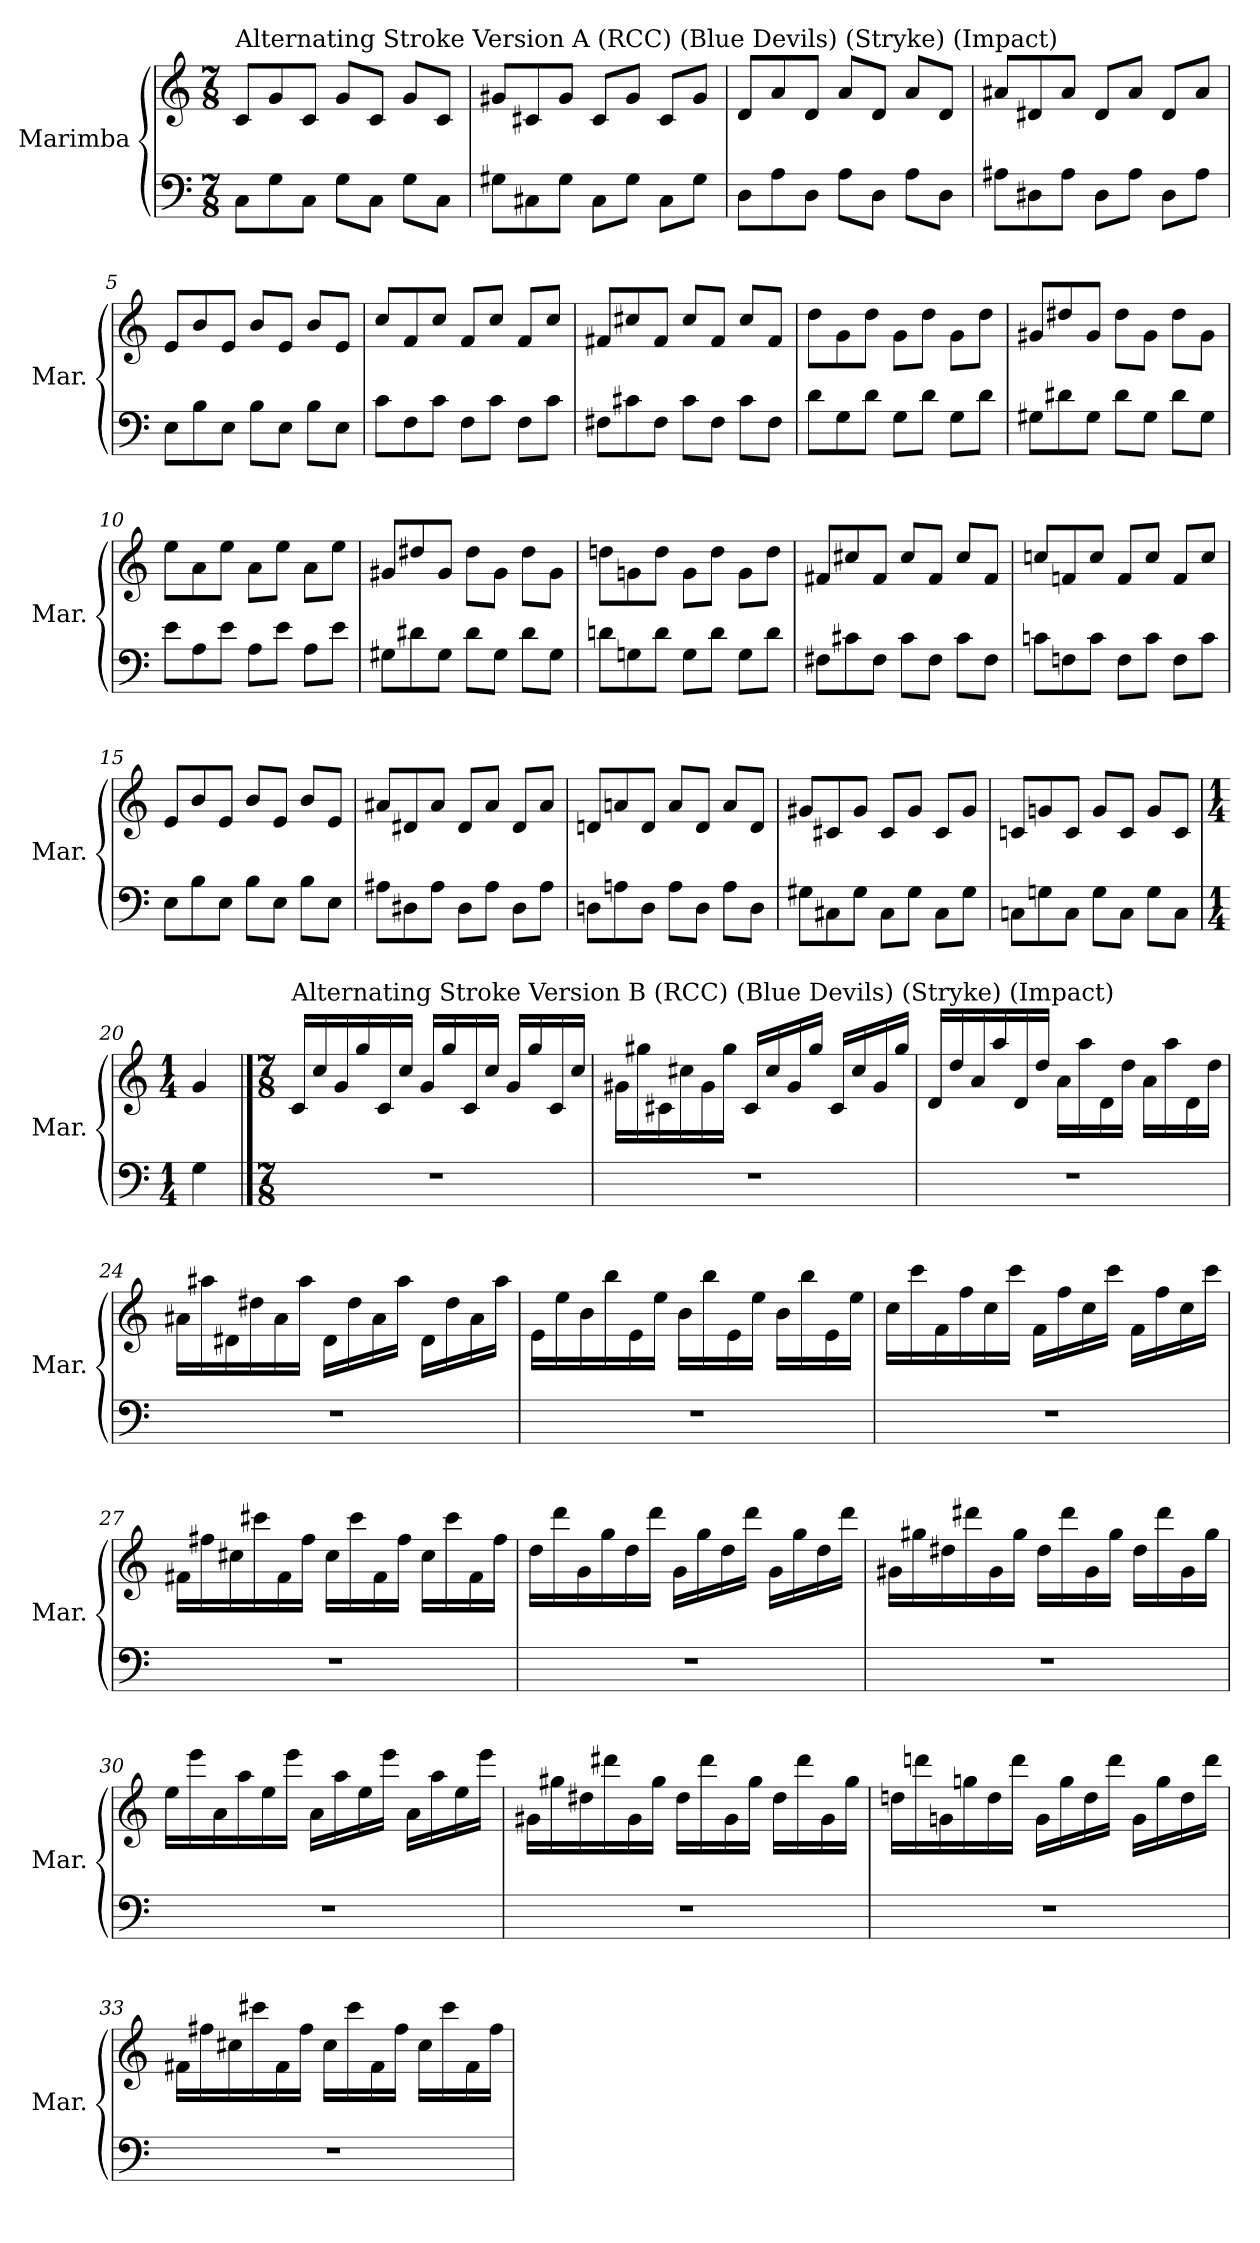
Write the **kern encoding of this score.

**kern	**kern
*part1	*part1
*staff2	*staff1
*I"Marimba	*
*I'Mar.	*
!!LO:PB:g=z
*clefF4	*clefG2
*k[]	*k[]
*M7/8	*M7/8
=1	=1
!	!LO:TX:a:t=Alternating Stroke Version A (RCC) (Blue Devils) (Stryke) (Impact)
8Ci\L	8ci/L
8Gi\	8gi/
8Ci\J	8ci/J
8Gi\L	8gi/L
8Ci\J	8ci/J
8Gi\L	8gi/L
8Ci\J	8ci/J
=2	=2
8G#Xi\L	8g#Xi/L
8C#Xi\	8c#Xi/
8G#i\J	8g#i/J
8C#i\L	8c#i/L
8G#i\J	8g#i/J
8C#i\L	8c#i/L
8G#i\J	8g#i/J
=3	=3
8Di\L	8di/L
8Ai\	8ai/
8Di\J	8di/J
8Ai\L	8ai/L
8Di\J	8di/J
8Ai\L	8ai/L
8Di\J	8di/J
=4	=4
8A#Xi\L	8a#Xi/L
8D#Xi\	8d#Xi/
8A#i\J	8a#i/J
8D#i\L	8d#i/L
8A#i\J	8a#i/J
8D#i\L	8d#i/L
8A#i\J	8a#i/J
=5	=5
8Ei\L	8ei/L
8Bi\	8bi/
8Ei\J	8ei/J
8Bi\L	8bi/L
8Ei\J	8ei/J
8Bi\L	8bi/L
8Ei\J	8ei/J
=6	=6
8ci\L	8cci/L
8Fi\	8fi/
8ci\J	8cci/J
8Fi\L	8fi/L
8ci\J	8cci/J
8Fi\L	8fi/L
8ci\J	8cci/J
=7	=7
8F#Xi\L	8f#Xi/L
8c#Xi\	8cc#Xi/
8F#i\J	8f#i/J
8c#i\L	8cc#i/L
8F#i\J	8f#i/J
8c#i\L	8cc#i/L
8F#i\J	8f#i/J
!!LO:LB:g=z
=8	=8
8di\L	8ddi\L
8Gi\	8gi\
8di\J	8ddi\J
8Gi\L	8gi\L
8di\J	8ddi\J
8Gi\L	8gi\L
8di\J	8ddi\J
=9	=9
8G#Xi\L	8g#Xi/L
8d#Xi\	8dd#Xi/
8G#i\J	8g#i/J
8d#i\L	8dd#i\L
8G#i\J	8g#i\J
8d#i\L	8dd#i\L
8G#i\J	8g#i\J
=10	=10
8ei\L	8eei\L
8Ai\	8ai\
8ei\J	8eei\J
8Ai\L	8ai\L
8ei\J	8eei\J
8Ai\L	8ai\L
8ei\J	8eei\J
=11	=11
8G#Xi\L	8g#Xi/L
8d#Xi\	8dd#Xi/
8G#i\J	8g#i/J
8d#i\L	8dd#i\L
8G#i\J	8g#i\J
8d#i\L	8dd#i\L
8G#i\J	8g#i\J
=12	=12
8dni\L	8ddni\L
8Gni\	8gni\
8di\J	8ddi\J
8Gi\L	8gi\L
8di\J	8ddi\J
8Gi\L	8gi\L
8di\J	8ddi\J
=13	=13
8F#Xi\L	8f#Xi/L
8c#Xi\	8cc#Xi/
8F#i\J	8f#i/J
8c#i\L	8cc#i/L
8F#i\J	8f#i/J
8c#i\L	8cc#i/L
8F#i\J	8f#i/J
=14	=14
8cni\L	8ccni/L
8Fni\	8fni/
8ci\J	8cci/J
8Fi\L	8fi/L
8ci\J	8cci/J
8Fi\L	8fi/L
8ci\J	8cci/J
!!LO:LB:g=z
=15	=15
8Ei\L	8ei/L
8Bi\	8bi/
8Ei\J	8ei/J
8Bi\L	8bi/L
8Ei\J	8ei/J
8Bi\L	8bi/L
8Ei\J	8ei/J
=16	=16
8A#Xi\L	8a#Xi/L
8D#Xi\	8d#Xi/
8A#i\J	8a#i/J
8D#i\L	8d#i/L
8A#i\J	8a#i/J
8D#i\L	8d#i/L
8A#i\J	8a#i/J
=17	=17
8Dni\L	8dni/L
8Ani\	8ani/
8Di\J	8di/J
8Ai\L	8ai/L
8Di\J	8di/J
8Ai\L	8ai/L
8Di\J	8di/J
=18	=18
8G#Xi\L	8g#Xi/L
8C#Xi\	8c#Xi/
8G#i\J	8g#i/J
8C#i\L	8c#i/L
8G#i\J	8g#i/J
8C#i\L	8c#i/L
8G#i\J	8g#i/J
=19	=19
8Cni\L	8cni/L
8Gni\	8gni/
8Ci\J	8ci/J
8Gi\L	8gi/L
8Ci\J	8ci/J
8Gi\L	8gi/L
8Ci\J	8ci/J
=20	=20
*M1/4	*M1/4
4Gi\	4gi/
!!LO:LB:g=z
==21	==21
*M7/8	*M7/8
!	!LO:TX:a:t=Alternating Stroke Version B (RCC) (Blue Devils) (Stryke) (Impact)
!LO:N:vis=1	!
2..r	16ci/LL
.	16cci/
.	16gi/
.	16ggi/
.	16ci/
.	16cci/JJ
.	16gi/LL
.	16ggi/
.	16ci/
.	16cci/JJ
.	16gi/LL
.	16ggi/
.	16ci/
.	16cci/JJ
=22	=22
!LO:N:vis=1	!
2..r	16g#Xi\LL
.	16gg#Xi\
.	16c#Xi\
.	16cc#Xi\
.	16g#i\
.	16gg#i\JJ
.	16c#i/LL
.	16cc#i/
.	16g#i/
.	16gg#i/JJ
.	16c#i/LL
.	16cc#i/
.	16g#i/
.	16gg#i/JJ
=23	=23
!LO:N:vis=1	!
2..r	16di/LL
.	16ddi/
.	16ai/
.	16aai/
.	16di/
.	16ddi/JJ
.	16ai\LL
.	16aai\
.	16di\
.	16ddi\JJ
.	16ai\LL
.	16aai\
.	16di\
.	16ddi\JJ
=24	=24
!LO:N:vis=1	!
2..r	16a#Xi\LL
.	16aa#Xi\
.	16d#Xi\
.	16dd#Xi\
.	16a#i\
.	16aa#i\JJ
.	16d#i\LL
.	16dd#i\
.	16a#i\
.	16aa#i\JJ
.	16d#i\LL
.	16dd#i\
.	16a#i\
.	16aa#i\JJ
=25	=25
!LO:N:vis=1	!
2..r	16ei\LL
.	16eei\
.	16bi\
.	16bbi\
.	16ei\
.	16eei\JJ
.	16bi\LL
.	16bbi\
.	16ei\
.	16eei\JJ
.	16bi\LL
.	16bbi\
.	16ei\
.	16eei\JJ
!!LO:LB:g=z
=26	=26
!LO:N:vis=1	!
2..r	16cci\LL
.	16ccci\
.	16fi\
.	16ffi\
.	16cci\
.	16ccci\JJ
.	16fi\LL
.	16ffi\
.	16cci\
.	16ccci\JJ
.	16fi\LL
.	16ffi\
.	16cci\
.	16ccci\JJ
=27	=27
!LO:N:vis=1	!
2..r	16f#Xi\LL
.	16ff#Xi\
.	16cc#Xi\
.	16ccc#Xi\
.	16f#i\
.	16ff#i\JJ
.	16cc#i\LL
.	16ccc#i\
.	16f#i\
.	16ff#i\JJ
.	16cc#i\LL
.	16ccc#i\
.	16f#i\
.	16ff#i\JJ
=28	=28
!LO:N:vis=1	!
2..r	16ddi\LL
.	16dddi\
.	16gi\
.	16ggi\
.	16ddi\
.	16dddi\JJ
.	16gi\LL
.	16ggi\
.	16ddi\
.	16dddi\JJ
.	16gi\LL
.	16ggi\
.	16ddi\
.	16dddi\JJ
=29	=29
!LO:N:vis=1	!
2..r	16g#Xi\LL
.	16gg#Xi\
.	16dd#Xi\
.	16ddd#Xi\
.	16g#i\
.	16gg#i\JJ
.	16dd#i\LL
.	16ddd#i\
.	16g#i\
.	16gg#i\JJ
.	16dd#i\LL
.	16ddd#i\
.	16g#i\
.	16gg#i\JJ
=30	=30
!LO:N:vis=1	!
2..r	16eei\LL
.	16eeei\
.	16ai\
.	16aai\
.	16eei\
.	16eeei\JJ
.	16ai\LL
.	16aai\
.	16eei\
.	16eeei\JJ
.	16ai\LL
.	16aai\
.	16eei\
.	16eeei\JJ
!!LO:LB:g=z
=31	=31
!LO:N:vis=1	!
2..r	16g#Xi\LL
.	16gg#Xi\
.	16dd#Xi\
.	16ddd#Xi\
.	16g#i\
.	16gg#i\JJ
.	16dd#i\LL
.	16ddd#i\
.	16g#i\
.	16gg#i\JJ
.	16dd#i\LL
.	16ddd#i\
.	16g#i\
.	16gg#i\JJ
=32	=32
!LO:N:vis=1	!
2..r	16ddni\LL
.	16dddni\
.	16gni\
.	16ggni\
.	16ddi\
.	16dddi\JJ
.	16gi\LL
.	16ggi\
.	16ddi\
.	16dddi\JJ
.	16gi\LL
.	16ggi\
.	16ddi\
.	16dddi\JJ
=33	=33
!LO:N:vis=1	!
2..r	16f#Xi\LL
.	16ff#Xi\
.	16cc#Xi\
.	16ccc#Xi\
.	16f#i\
.	16ff#i\JJ
.	16cc#i\LL
.	16ccc#i\
.	16f#i\
.	16ff#i\JJ
.	16cc#i\LL
.	16ccc#i\
.	16f#i\
.	16ff#i\JJ
=	=
*-	*-
